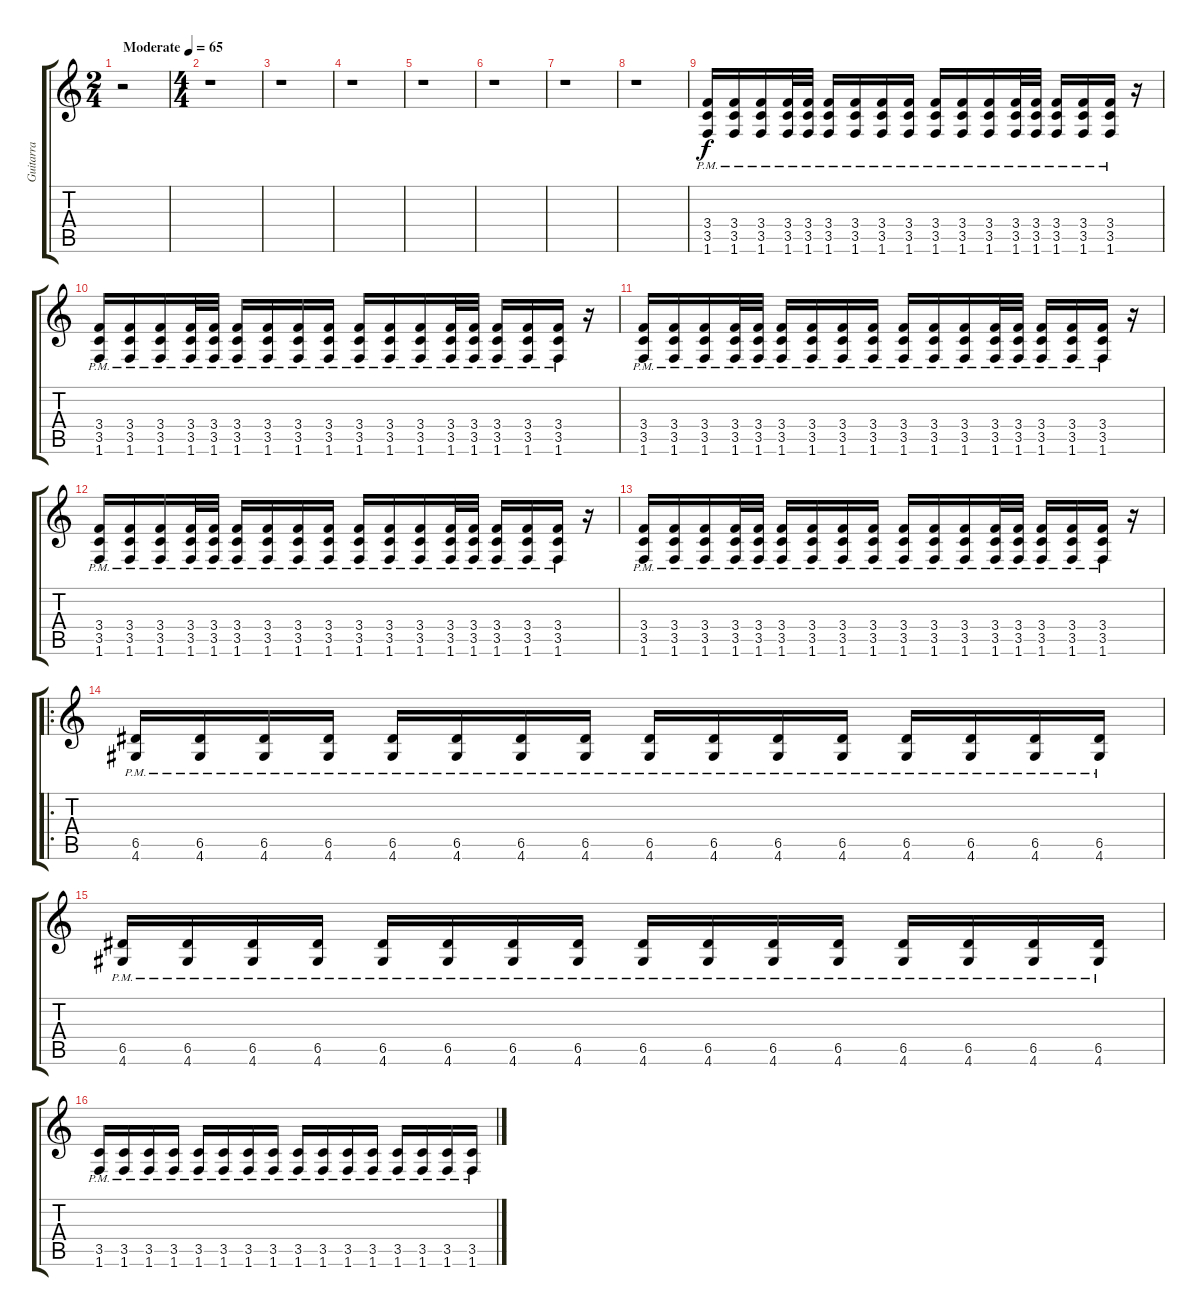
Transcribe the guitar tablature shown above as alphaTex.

\track ("Guitarra" "Guitarra") {solo instrument distortionguitar}
\staff {score tabs}
\tuning (E4 B3 G3 D3 A2 E2) {hide}
\ts (2 4)
\tempo (65 "Moderate")
\clef g2
\ks c
r.2{dy f instrument distortionguitar} |
\ts (4 4)
r.1 |
r.1 |
r.1 |
r.1 |
r.1 |
r.1 |
r.1 |
(3.4{pm} 3.5{pm} 1.6{pm}).16 (3.4{pm} 3.5{pm} 1.6{pm}).16 (3.4{pm} 3.5{pm} 1.6{pm}).16 (3.4{pm} 3.5{pm} 1.6{pm}).32 (3.4{pm} 3.5{pm} 1.6{pm}).32 (3.4{pm} 3.5{pm} 1.6{pm}).16 (3.4{pm} 3.5{pm} 1.6{pm}).16 (3.4{pm} 3.5{pm} 1.6{pm}).16 (3.4{pm} 3.5{pm} 1.6{pm}).16 (3.4{pm} 3.5{pm} 1.6{pm}).16 (3.4{pm} 3.5{pm} 1.6{pm}).16 (3.4{pm} 3.5{pm} 1.6{pm}).16 (3.4{pm} 3.5{pm} 1.6{pm}).32 (3.4{pm} 3.5{pm} 1.6{pm}).32 (3.4{pm} 3.5{pm} 1.6{pm}).16 (3.4{pm} 3.5{pm} 1.6{pm}).16 (3.4 3.5{pm} 1.6).16 r.16 |
(3.4{pm} 3.5{pm} 1.6{pm}).16 (3.4{pm} 3.5{pm} 1.6{pm}).16 (3.4{pm} 3.5{pm} 1.6{pm}).16 (3.4{pm} 3.5{pm} 1.6{pm}).32 (3.4{pm} 3.5{pm} 1.6{pm}).32 (3.4{pm} 3.5{pm} 1.6{pm}).16 (3.4{pm} 3.5{pm} 1.6{pm}).16 (3.4{pm} 3.5{pm} 1.6{pm}).16 (3.4{pm} 3.5{pm} 1.6{pm}).16 (3.4{pm} 3.5{pm} 1.6{pm}).16 (3.4{pm} 3.5{pm} 1.6{pm}).16 (3.4{pm} 3.5{pm} 1.6{pm}).16 (3.4{pm} 3.5{pm} 1.6{pm}).32 (3.4{pm} 3.5{pm} 1.6{pm}).32 (3.4{pm} 3.5{pm} 1.6{pm}).16 (3.4{pm} 3.5{pm} 1.6{pm}).16 (3.4{pm} 3.5{pm} 1.6{pm}).16 r.16 |
(3.4{pm} 3.5{pm} 1.6{pm}).16 (3.4{pm} 3.5{pm} 1.6{pm}).16 (3.4{pm} 3.5{pm} 1.6{pm}).16 (3.4{pm} 3.5{pm} 1.6{pm}).32 (3.4{pm} 3.5{pm} 1.6{pm}).32 (3.4{pm} 3.5{pm} 1.6{pm}).16 (3.4{pm} 3.5{pm} 1.6{pm}).16 (3.4{pm} 3.5{pm} 1.6{pm}).16 (3.4{pm} 3.5{pm} 1.6{pm}).16 (3.4{pm} 3.5{pm} 1.6{pm}).16 (3.4{pm} 3.5{pm} 1.6{pm}).16 (3.4{pm} 3.5{pm} 1.6{pm}).16 (3.4{pm} 3.5{pm} 1.6{pm}).32 (3.4{pm} 3.5{pm} 1.6{pm}).32 (3.4{pm} 3.5{pm} 1.6{pm}).16 (3.4{pm} 3.5{pm} 1.6{pm}).16 (3.4{pm} 3.5{pm} 1.6{pm}).16 r.16 |
(3.4{pm} 3.5{pm} 1.6{pm}).16 (3.4{pm} 3.5{pm} 1.6{pm}).16 (3.4{pm} 3.5{pm} 1.6{pm}).16 (3.4{pm} 3.5{pm} 1.6{pm}).32 (3.4{pm} 3.5{pm} 1.6{pm}).32 (3.4{pm} 3.5{pm} 1.6{pm}).16 (3.4{pm} 3.5{pm} 1.6{pm}).16 (3.4{pm} 3.5{pm} 1.6{pm}).16 (3.4{pm} 3.5{pm} 1.6{pm}).16 (3.4{pm} 3.5{pm} 1.6{pm}).16 (3.4{pm} 3.5{pm} 1.6{pm}).16 (3.4{pm} 3.5{pm} 1.6{pm}).16 (3.4{pm} 3.5{pm} 1.6{pm}).32 (3.4{pm} 3.5{pm} 1.6{pm}).32 (3.4{pm} 3.5{pm} 1.6{pm}).16 (3.4{pm} 3.5{pm} 1.6{pm}).16 (3.4{pm} 3.5{pm} 1.6{pm}).16 r.16 |
(3.4{pm} 3.5{pm} 1.6{pm}).16 (3.4{pm} 3.5{pm} 1.6{pm}).16 (3.4{pm} 3.5{pm} 1.6{pm}).16 (3.4{pm} 3.5{pm} 1.6{pm}).32 (3.4{pm} 3.5{pm} 1.6{pm}).32 (3.4{pm} 3.5{pm} 1.6{pm}).16 (3.4{pm} 3.5{pm} 1.6{pm}).16 (3.4{pm} 3.5{pm} 1.6{pm}).16 (3.4{pm} 3.5{pm} 1.6{pm}).16 (3.4{pm} 3.5{pm} 1.6{pm}).16 (3.4{pm} 3.5{pm} 1.6{pm}).16 (3.4{pm} 3.5{pm} 1.6{pm}).16 (3.4{pm} 3.5{pm} 1.6{pm}).32 (3.4{pm} 3.5{pm} 1.6{pm}).32 (3.4{pm} 3.5{pm} 1.6{pm}).16 (3.4{pm} 3.5{pm} 1.6{pm}).16 (3.4{pm} 3.5{pm} 1.6{pm}).16 r.16 |
\ro
(6.5{pm} 4.6{pm}).16 (6.5{pm} 4.6{pm}).16 (6.5{pm} 4.6{pm}).16 (6.5{pm} 4.6{pm}).16 (6.5{pm} 4.6{pm}).16 (6.5{pm} 4.6{pm}).16 (6.5{pm} 4.6{pm}).16 (6.5{pm} 4.6{pm}).16 (6.5{pm} 4.6{pm}).16 (6.5{pm} 4.6{pm}).16 (6.5{pm} 4.6{pm}).16 (6.5{pm} 4.6{pm}).16 (6.5{pm} 4.6{pm}).16 (6.5{pm} 4.6{pm}).16 (6.5{pm} 4.6{pm}).16 (6.5{pm} 4.6{pm}).16 |
(6.5{pm} 4.6{pm}).16 (6.5{pm} 4.6{pm}).16 (6.5{pm} 4.6{pm}).16 (6.5{pm} 4.6{pm}).16 (6.5{pm} 4.6{pm}).16 (6.5{pm} 4.6{pm}).16 (6.5{pm} 4.6{pm}).16 (6.5{pm} 4.6{pm}).16 (6.5{pm} 4.6{pm}).16 (6.5{pm} 4.6{pm}).16 (6.5{pm} 4.6{pm}).16 (6.5{pm} 4.6{pm}).16 (6.5{pm} 4.6{pm}).16 (6.5{pm} 4.6{pm}).16 (6.5{pm} 4.6{pm}).16 (6.5{pm} 4.6{pm}).16 |
(3.5{pm} 1.6{pm}).16 (3.5{pm} 1.6{pm}).16 (3.5{pm} 1.6{pm}).16 (3.5{pm} 1.6{pm}).16 (3.5{pm} 1.6{pm}).16 (3.5{pm} 1.6{pm}).16 (3.5{pm} 1.6{pm}).16 (3.5{pm} 1.6{pm}).16 (3.5{pm} 1.6{pm}).16 (3.5{pm} 1.6{pm}).16 (3.5{pm} 1.6{pm}).16 (3.5{pm} 1.6{pm}).16 (3.5{pm} 1.6{pm}).16 (3.5{pm} 1.6{pm}).16 (3.5{pm} 1.6{pm}).16 (3.5{pm} 1.6{pm}).16
